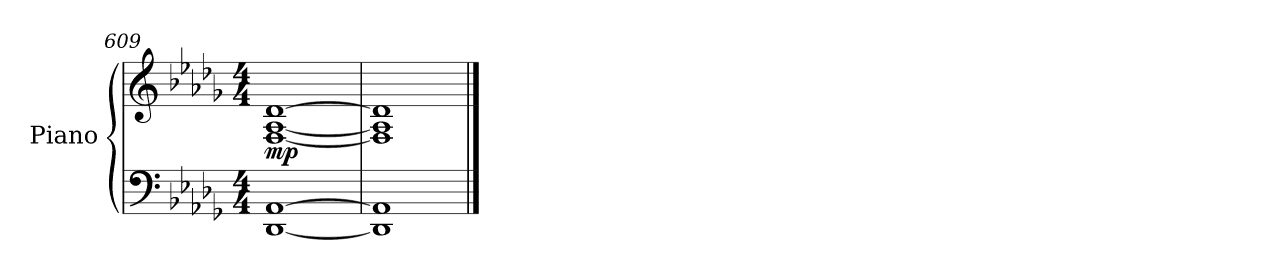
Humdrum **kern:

**kern	**kern	**dynam
*part1	*part1	*part1
*staff2	*staff1	*staff1/2
*I"Piano	*	*
*I'Pno.	*	*
*clefF4	*clefG2	*
*k[b-e-a-d-g-]	*k[b-e-a-d-g-]	*
*M4/4	*M4/4	*
=609	=609	=609
!	!	!LO:DY:b
[1DD- [1AA-	[1F [1A- [1d-	mp
=610	=610	=610
1DD-] 1AA-]	1F] 1A-] 1d-]	.
==	==	==
*-	*-	*-
